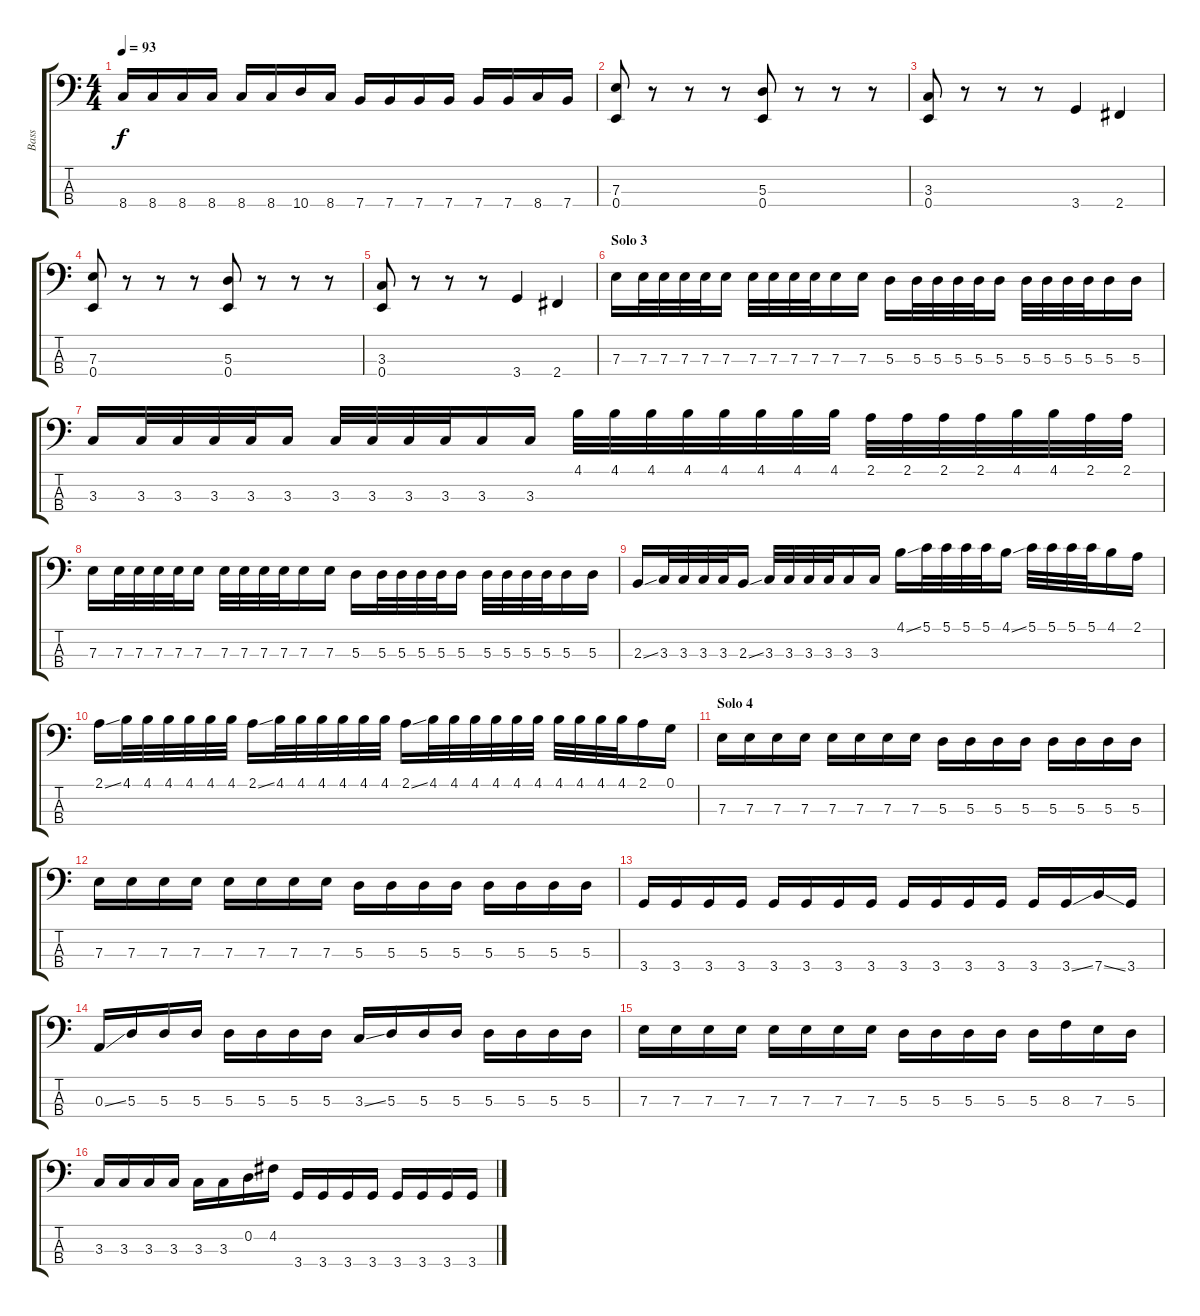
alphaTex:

\track ("Bass" "Bass") {instrument electricbasspick}
\staff {score tabs}
\tuning (G2 D2 A1 E1) {hide}
\ts (4 4)
\tempo 93
\clef f4
\ks c
8.4.16{dy f} 8.4.16 8.4.16 8.4.16 8.4.16 8.4.16 10.4.16 8.4.16 7.4.16 7.4.16 7.4.16 7.4.16 7.4.16 7.4.16 8.4.16 7.4.16 |
\section ("" "")
(7.3 0.4).8 r.8 r.8 r.8 (5.3 0.4).8 r.8 r.8 r.8 |
(3.3 0.4).8 r.8 r.8 r.8 3.4.4 2.4.4 |
(7.3 0.4).8 r.8 r.8 r.8 (5.3 0.4).8 r.8 r.8 r.8 |
(3.3 0.4).8 r.8 r.8 r.8 3.4.4 2.4.4 |
\section ("" "Solo 3")
7.3.16 7.3.32 7.3.32 7.3.32 7.3.32 7.3.16 7.3.32 7.3.32 7.3.32 7.3.32 7.3.16 7.3.16 5.3.16 5.3.32 5.3.32 5.3.32 5.3.32 5.3.16 5.3.32 5.3.32 5.3.32 5.3.32 5.3.16 5.3.16 |
3.3.16 3.3.32 3.3.32 3.3.32 3.3.32 3.3.16 3.3.32 3.3.32 3.3.32 3.3.32 3.3.16 3.3.16 4.1.32 4.1.32 4.1.32 4.1.32 4.1.32 4.1.32 4.1.32 4.1.32 2.1.32 2.1.32 2.1.32 2.1.32 4.1.32 4.1.32 2.1.32 2.1.32 |
7.3.16 7.3.32 7.3.32 7.3.32 7.3.32 7.3.16 7.3.32 7.3.32 7.3.32 7.3.32 7.3.16 7.3.16 5.3.16 5.3.32 5.3.32 5.3.32 5.3.32 5.3.16 5.3.32 5.3.32 5.3.32 5.3.32 5.3.16 5.3.16 |
2.3{ss}.16 3.3.32 3.3.32 3.3.32 3.3.32 2.3{ss}.16 3.3.32 3.3.32 3.3.32 3.3.32 3.3.16 3.3.16 4.1{ss}.16 5.1.32 5.1.32 5.1.32 5.1.32 4.1{ss}.16 5.1.32 5.1.32 5.1.32 5.1.32 4.1.16 2.1.16 |
2.1{ss}.16 4.1.32 4.1.32 4.1.32 4.1.32 4.1.32 4.1.32 2.1{ss}.16 4.1.32 4.1.32 4.1.32 4.1.32 4.1.32 4.1.32 2.1{ss}.16 4.1.32 4.1.32 4.1.32 4.1.32 4.1.32 4.1.32 4.1.32 4.1.32 4.1.32 4.1.32 2.1.16 0.1.16 |
\section ("" "Solo 4")
7.3.16 7.3.16 7.3.16 7.3.16 7.3.16 7.3.16 7.3.16 7.3.16 5.3.16 5.3.16 5.3.16 5.3.16 5.3.16 5.3.16 5.3.16 5.3.16 |
7.3.16 7.3.16 7.3.16 7.3.16 7.3.16 7.3.16 7.3.16 7.3.16 5.3.16 5.3.16 5.3.16 5.3.16 5.3.16 5.3.16 5.3.16 5.3.16 |
3.4.16 3.4.16 3.4.16 3.4.16 3.4.16 3.4.16 3.4.16 3.4.16 3.4.16 3.4.16 3.4.16 3.4.16 3.4.16 3.4{ss}.16 7.4{ss}.16 3.4.16 |
0.3{ss}.16 5.3.16 5.3.16 5.3.16 5.3.16 5.3.16 5.3.16 5.3.16 3.3{ss}.16 5.3.16 5.3.16 5.3.16 5.3.16 5.3.16 5.3.16 5.3.16 |
7.3.16 7.3.16 7.3.16 7.3.16 7.3.16 7.3.16 7.3.16 7.3.16 5.3.16 5.3.16 5.3.16 5.3.16 5.3.16 8.3.16 7.3.16 5.3.16 |
3.3.16 3.3.16 3.3.16 3.3.16 3.3.16 3.3.16 0.2.16 4.2.16 3.4.16 3.4.16 3.4.16 3.4.16 3.4.16 3.4.16 3.4.16 3.4.16
